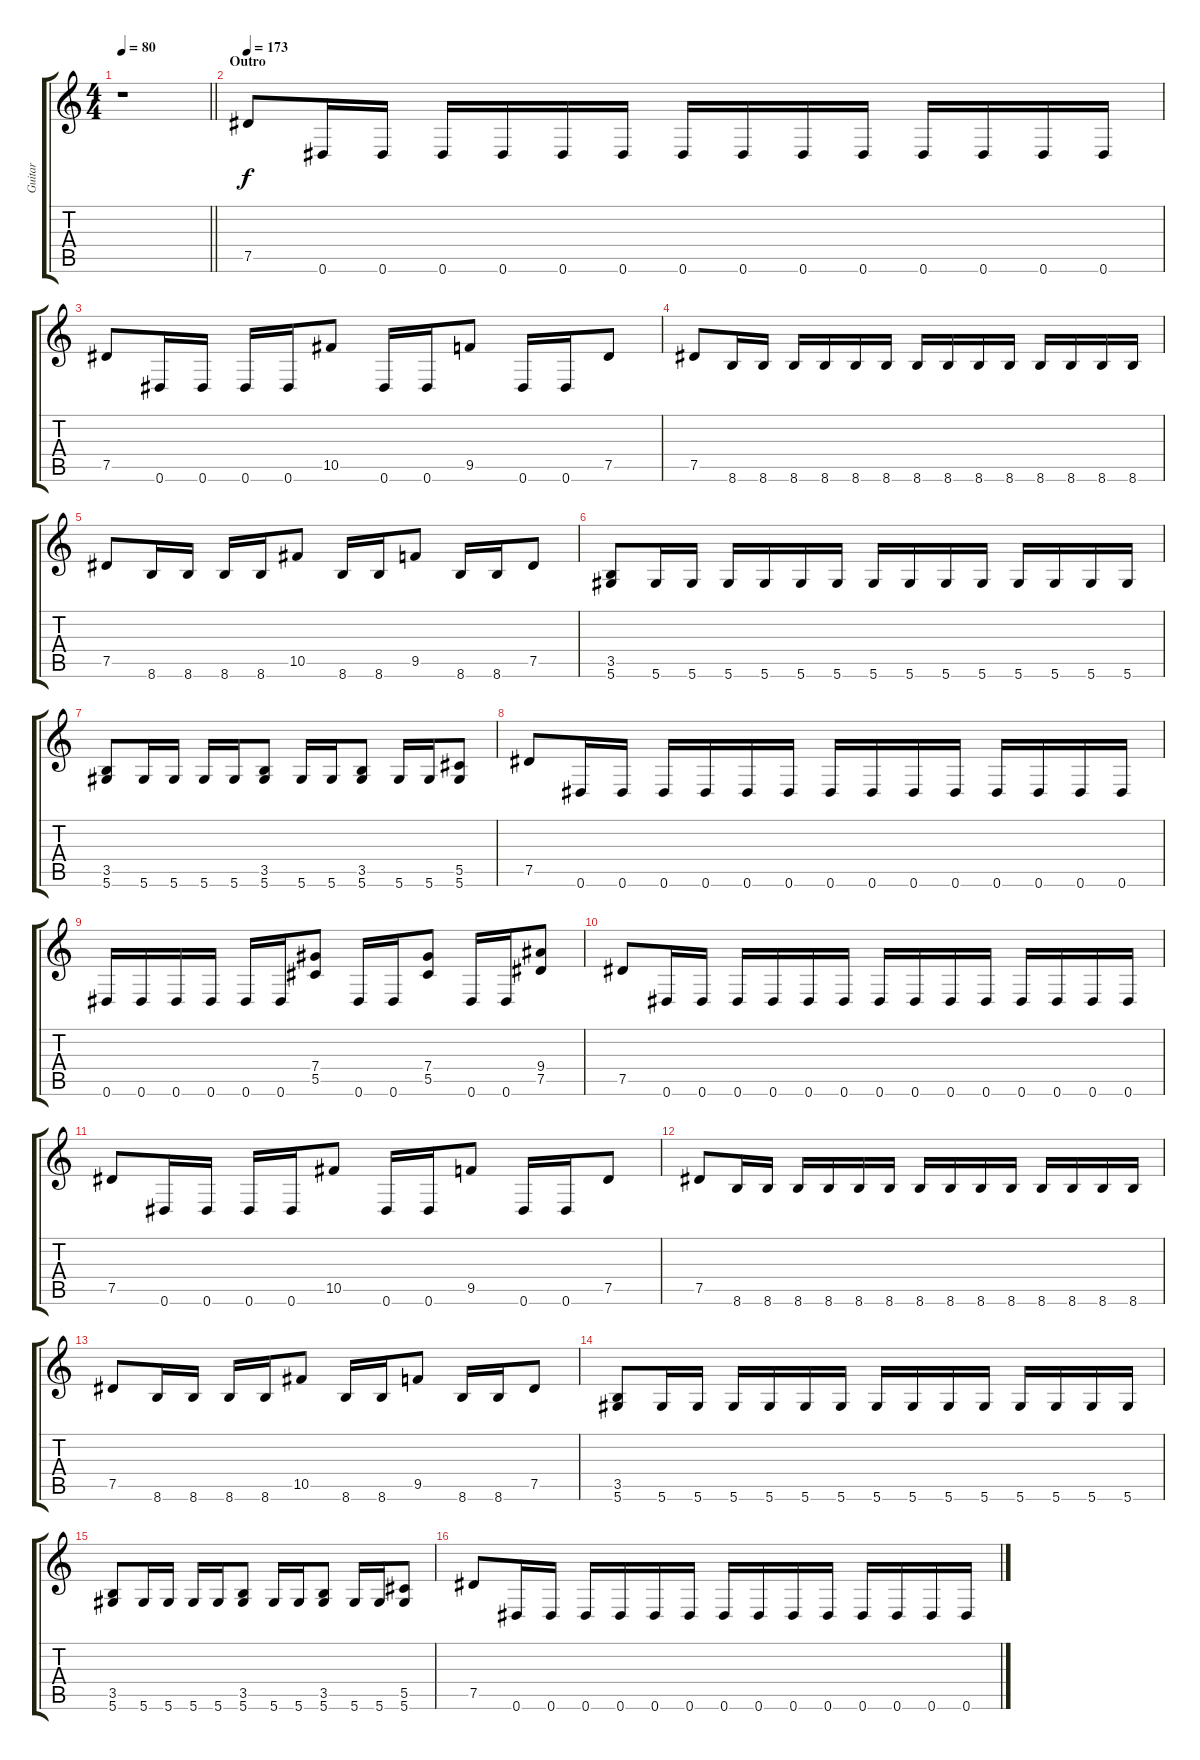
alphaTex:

\track ("Guitar" "Guitar") {instrument distortionguitar}
\staff {score tabs}
\tuning (Eb4 Bb3 Gb3 Db3 Ab2 Eb2) {hide}
\ts (4 4)
\tempo 80
\clef g2
\barLineRight lightlight
\ks c
r.1{dy f} |
\section ("" "Outro")
\tempo 173
7.5.8{volume 13} 0.6.16 0.6.16 0.6.16 0.6.16 0.6.16 0.6.16 0.6.16 0.6.16 0.6.16 0.6.16 0.6.16 0.6.16 0.6.16 0.6.16 |
7.5.8 0.6.16 0.6.16 0.6.16 0.6.16 10.5.8 0.6.16 0.6.16 9.5.8 0.6.16 0.6.16 7.5.8 |
7.5.8 8.6.16 8.6.16 8.6.16 8.6.16 8.6.16 8.6.16 8.6.16 8.6.16 8.6.16 8.6.16 8.6.16 8.6.16 8.6.16 8.6.16 |
7.5.8 8.6.16 8.6.16 8.6.16 8.6.16 10.5.8 8.6.16 8.6.16 9.5.8 8.6.16 8.6.16 7.5.8 |
(3.5 5.6).8 5.6.16 5.6.16 5.6.16 5.6.16 5.6.16 5.6.16 5.6.16 5.6.16 5.6.16 5.6.16 5.6.16 5.6.16 5.6.16 5.6.16 |
(3.5 5.6).8 5.6.16 5.6.16 5.6.16 5.6.16 (3.5 5.6).8 5.6.16 5.6.16 (3.5 5.6).8 5.6.16 5.6.16 (5.5 5.6).8 |
7.5.8 0.6.16 0.6.16 0.6.16 0.6.16 0.6.16 0.6.16 0.6.16 0.6.16 0.6.16 0.6.16 0.6.16 0.6.16 0.6.16 0.6.16 |
0.6.16 0.6.16 0.6.16 0.6.16 0.6.16 0.6.16 (7.4 5.5).8 0.6.16 0.6.16 (7.4 5.5).8 0.6.16 0.6.16 (9.4 7.5).8 |
7.5.8 0.6.16 0.6.16 0.6.16 0.6.16 0.6.16 0.6.16 0.6.16 0.6.16 0.6.16 0.6.16 0.6.16 0.6.16 0.6.16 0.6.16 |
7.5.8 0.6.16 0.6.16 0.6.16 0.6.16 10.5.8 0.6.16 0.6.16 9.5.8 0.6.16 0.6.16 7.5.8 |
7.5.8 8.6.16 8.6.16 8.6.16 8.6.16 8.6.16 8.6.16 8.6.16 8.6.16 8.6.16 8.6.16 8.6.16 8.6.16 8.6.16 8.6.16 |
7.5.8 8.6.16 8.6.16 8.6.16 8.6.16 10.5.8 8.6.16 8.6.16 9.5.8 8.6.16 8.6.16 7.5.8 |
(3.5 5.6).8 5.6.16 5.6.16 5.6.16 5.6.16 5.6.16 5.6.16 5.6.16 5.6.16 5.6.16 5.6.16 5.6.16 5.6.16 5.6.16 5.6.16 |
(3.5 5.6).8 5.6.16 5.6.16 5.6.16 5.6.16 (3.5 5.6).8 5.6.16 5.6.16 (3.5 5.6).8 5.6.16 5.6.16 (5.5 5.6).8 |
7.5.8 0.6.16 0.6.16 0.6.16 0.6.16 0.6.16 0.6.16 0.6.16 0.6.16 0.6.16 0.6.16 0.6.16 0.6.16 0.6.16 0.6.16
